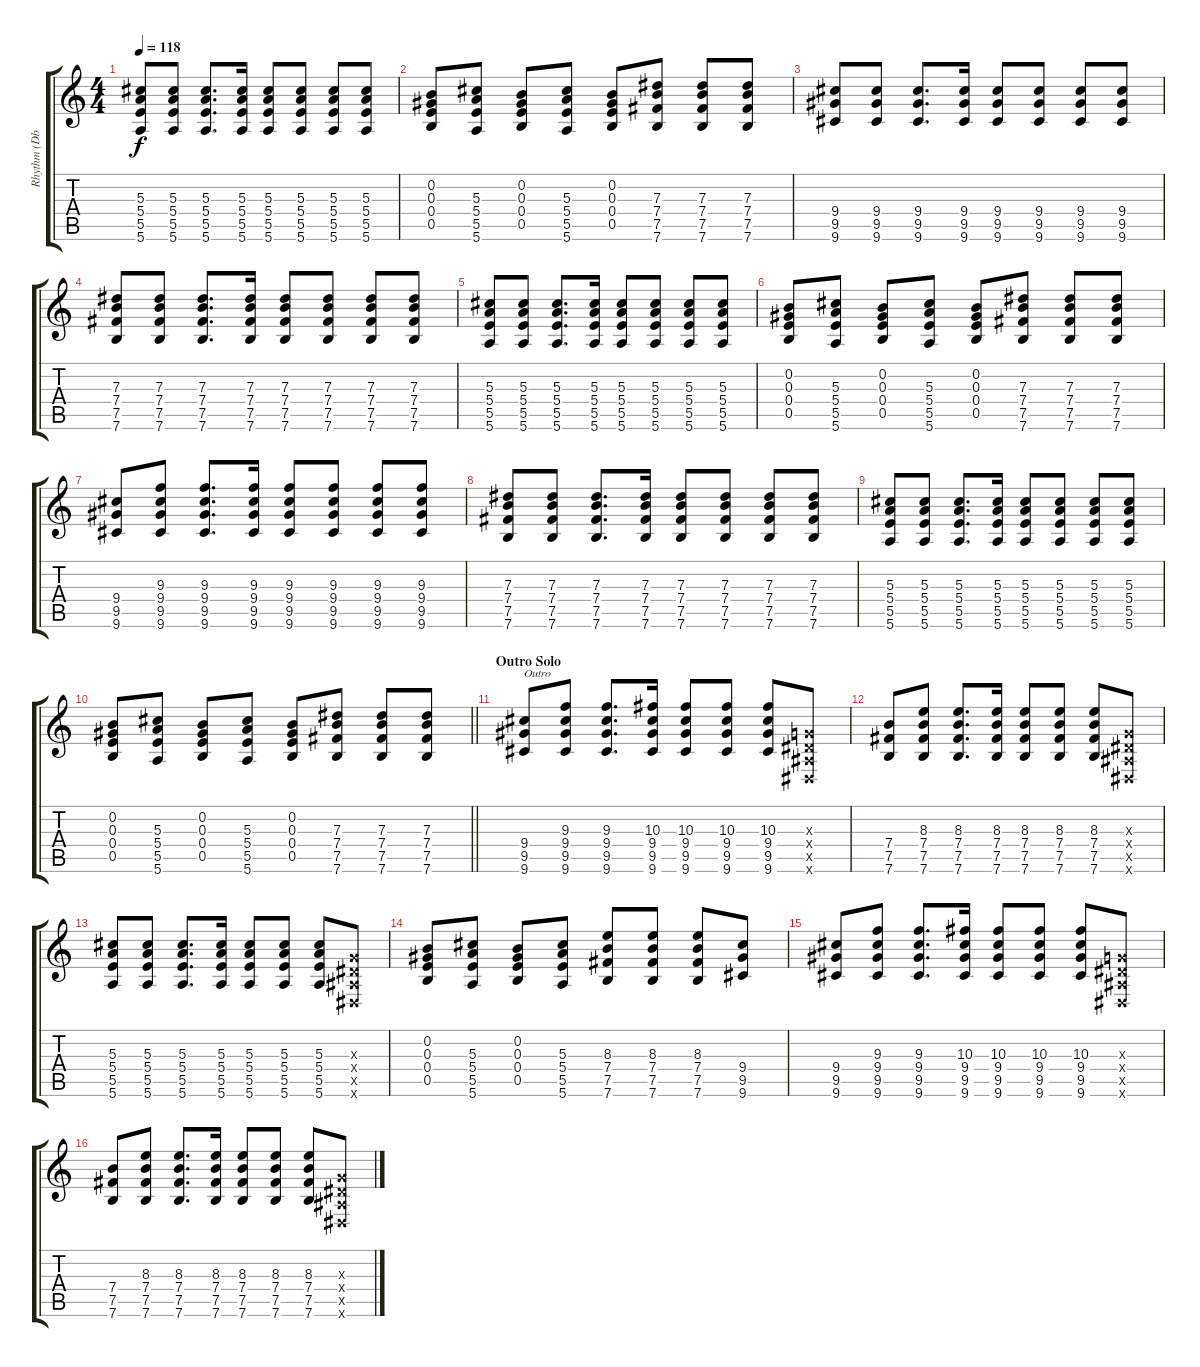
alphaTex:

\track ("Rhythm (Dbl Track)" "Rhythm (Db") {instrument electricguitarjazz}
\staff {score tabs}
\tuning (E4 B3 Ab3 E3 B2 E2) {hide}
\ts (4 4)
\tempo 118
\clef g2
\ks c
(5.3 5.4 5.5 5.6).8{dy f} (5.3 5.4 5.5 5.6).8 (5.3 5.4 5.5 5.6).8{d} (5.3 5.4 5.5 5.6).16 (5.3 5.4 5.5 5.6).8 (5.3 5.4 5.5 5.6).8 (5.3 5.4 5.5 5.6).8 (5.3 5.4 5.5 5.6).8 |
(0.2 0.3 0.4 0.5).8 (5.3 5.4 5.5 5.6).8 (0.2 0.3 0.4 0.5).8 (5.3 5.4 5.5 5.6).8 (0.2 0.3 0.4 0.5).8 (7.3 7.4 7.5 7.6).8 (7.3 7.4 7.5 7.6).8 (7.3 7.4 7.5 7.6).8 |
(9.4 9.5 9.6).8 (9.4 9.5 9.6).8 (9.4 9.5 9.6).8{d} (9.4 9.5 9.6).16 (9.4 9.5 9.6).8 (9.4 9.5 9.6).8 (9.4 9.5 9.6).8 (9.4 9.5 9.6).8 |
(7.3 7.4 7.5 7.6).8 (7.3 7.4 7.5 7.6).8 (7.3 7.4 7.5 7.6).8{d} (7.3 7.4 7.5 7.6).16 (7.3 7.4 7.5 7.6).8 (7.3 7.4 7.5 7.6).8 (7.3 7.4 7.5 7.6).8 (7.3 7.4 7.5 7.6).8 |
(5.3 5.4 5.5 5.6).8 (5.3 5.4 5.5 5.6).8 (5.3 5.4 5.5 5.6).8{d} (5.3 5.4 5.5 5.6).16 (5.3 5.4 5.5 5.6).8 (5.3 5.4 5.5 5.6).8 (5.3 5.4 5.5 5.6).8 (5.3 5.4 5.5 5.6).8 |
(0.2 0.3 0.4 0.5).8 (5.3 5.4 5.5 5.6).8 (0.2 0.3 0.4 0.5).8 (5.3 5.4 5.5 5.6).8 (0.2 0.3 0.4 0.5).8 (7.3 7.4 7.5 7.6).8 (7.3 7.4 7.5 7.6).8 (7.3 7.4 7.5 7.6).8 |
(9.4 9.5 9.6).8 (9.3 9.4 9.5 9.6).8 (9.3 9.4 9.5 9.6).8{d} (9.3 9.4 9.5 9.6).16 (9.3 9.4 9.5 9.6).8 (9.3 9.4 9.5 9.6).8 (9.3 9.4 9.5 9.6).8 (9.3 9.4 9.5 9.6).8 |
(7.3 7.4 7.5 7.6).8 (7.3 7.4 7.5 7.6).8 (7.3 7.4 7.5 7.6).8{d} (7.3 7.4 7.5 7.6).16 (7.3 7.4 7.5 7.6).8 (7.3 7.4 7.5 7.6).8 (7.3 7.4 7.5 7.6).8 (7.3 7.4 7.5 7.6).8 |
(5.3 5.4 5.5 5.6).8 (5.3 5.4 5.5 5.6).8 (5.3 5.4 5.5 5.6).8{d} (5.3 5.4 5.5 5.6).16 (5.3 5.4 5.5 5.6).8 (5.3 5.4 5.5 5.6).8 (5.3 5.4 5.5 5.6).8 (5.3 5.4 5.5 5.6).8 |
\barLineRight lightlight
(0.2 0.3 0.4 0.5).8 (5.3 5.4 5.5 5.6).8 (0.2 0.3 0.4 0.5).8 (5.3 5.4 5.5 5.6).8 (0.2 0.3 0.4 0.5).8 (7.3 7.4 7.5 7.6).8 (7.3 7.4 7.5 7.6).8 (7.3 7.4 7.5 7.6).8 |
\section ("" "Outro Solo")
(9.4 9.5 9.6).8{txt "Outro"} (9.3 9.4 9.5 9.6).8 (9.3 9.4 9.5 9.6).8{d} (10.3 9.4 9.5 9.6).16 (10.3 9.4 9.5 9.6).8 (10.3 9.4 9.5 9.6).8 (10.3 9.4 9.5 9.6).8 (-1.3{x} -1.4{x} -1.5{x} -1.6{x}).8 |
(7.4 7.5 7.6).8 (8.3 7.4 7.5 7.6).8 (8.3 7.4 7.5 7.6).8{d} (8.3 7.4 7.5 7.6).16 (8.3 7.4 7.5 7.6).8 (8.3 7.4 7.5 7.6).8 (8.3 7.4 7.5 7.6).8 (-1.3{x} -1.4{x} -1.5{x} -1.6{x}).8 |
(5.3 5.4 5.5 5.6).8 (5.3 5.4 5.5 5.6).8 (5.3 5.4 5.5 5.6).8{d} (5.3 5.4 5.5 5.6).16 (5.3 5.4 5.5 5.6).8 (5.3 5.4 5.5 5.6).8 (5.3 5.4 5.5 5.6).8 (-1.3{x} -1.4{x} -1.5{x} -1.6{x}).8 |
(0.2 0.3 0.4 0.5).8 (5.3 5.4 5.5 5.6).8 (0.2 0.3 0.4 0.5).8 (5.3 5.4 5.5 5.6).8 (8.3 7.4 7.5 7.6).8 (8.3 7.4 7.5 7.6).8 (8.3 7.4 7.5 7.6).8 (9.4 9.5 9.6).8 |
(9.4 9.5 9.6).8 (9.3 9.4 9.5 9.6).8 (9.3 9.4 9.5 9.6).8{d} (10.3 9.4 9.5 9.6).16 (10.3 9.4 9.5 9.6).8 (10.3 9.4 9.5 9.6).8 (10.3 9.4 9.5 9.6).8 (-1.3{x} -1.4{x} -1.5{x} -1.6{x}).8 |
(7.4 7.5 7.6).8 (8.3 7.4 7.5 7.6).8 (8.3 7.4 7.5 7.6).8{d} (8.3 7.4 7.5 7.6).16 (8.3 7.4 7.5 7.6).8 (8.3 7.4 7.5 7.6).8 (8.3 7.4 7.5 7.6).8 (-1.3{x} -1.4{x} -1.5{x} -1.6{x}).8
